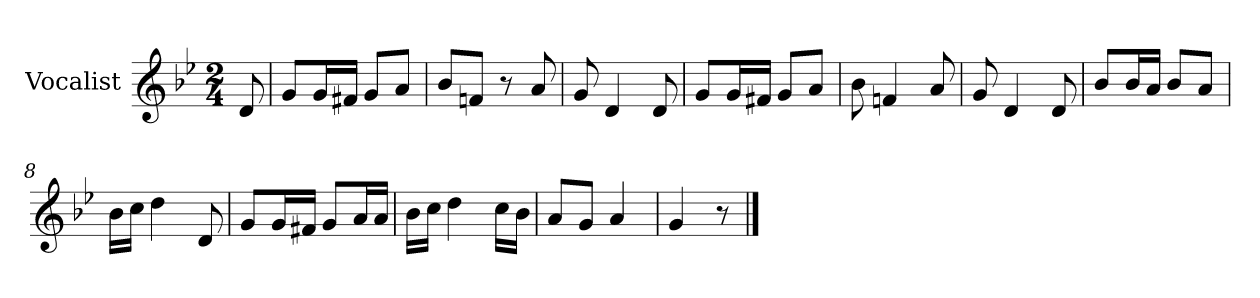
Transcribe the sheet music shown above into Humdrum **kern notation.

**kern
*part1
*staff1
*I"Vocalist
*k[b-e-]
*g:
*M2/4
=
8d
=1
8gL
16gL
16f#XJJ
8gL
8aJ
=2
8b-L
8fnJ
8r
8a
=3
8g
4d
8d
=4
8gL
16gL
16f#XJJ
8gL
8aJ
=5
8b-
4fn
8a
=6
8g
4d
8d
=7
8b-L
16b-L
16aJJ
8b-L
8aJ
=8
16b-LL
16ccJJ
4dd
8d
=9
8gL
16gL
16f#XJJ
8gL
16aL
16aJJ
=10
16b-LL
16ccJJ
4dd
16ccLL
16b-JJ
=11
8aL
8gJ
4a
=12
4g
8r
==
*-
